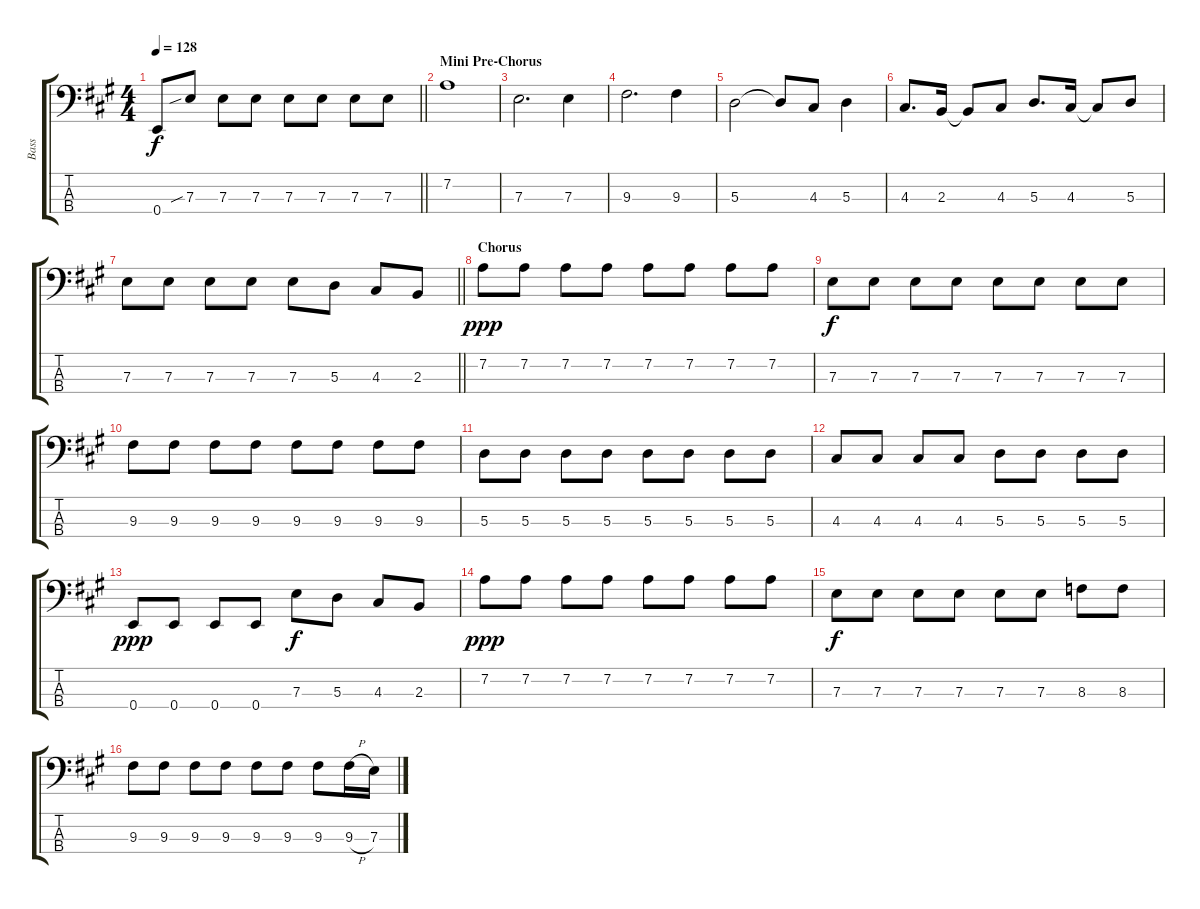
\track ("Bass" "Bass") {instrument electricbassfinger}
\staff {score tabs}
\tuning (G2 D2 A1 E1) {hide}
\ts (4 4)
\tempo 128
\clef f4
\barLineRight lightlight
\ks a
0.4.8{dy f} 7.3{sib}.8 7.3.8 7.3.8 7.3.8 7.3.8 7.3.8 7.3.8 |
\section ("" "Mini Pre-Chorus")
7.2.1 |
7.3.2{d} 7.3.4 |
9.3.2{d} 9.3.4 |
5.3.2 5.3{t}.8 4.3.8 5.3.4 |
4.3.8{d} 2.3.16 2.3{t}.8 4.3.8 5.3.8{d} 4.3.16 4.3{t}.8 5.3.8 |
\barLineRight lightlight
7.3.8 7.3.8 7.3.8 7.3.8 7.3.8 5.3.8 4.3.8 2.3.8 |
\section ("" "Chorus")
7.2.8{dy ppp} 7.2.8 7.2.8 7.2.8 7.2.8 7.2.8 7.2.8 7.2.8 |
7.3.8{dy f} 7.3.8 7.3.8 7.3.8 7.3.8 7.3.8 7.3.8 7.3.8 |
9.3.8 9.3.8 9.3.8 9.3.8 9.3.8 9.3.8 9.3.8 9.3.8 |
5.3.8 5.3.8 5.3.8 5.3.8 5.3.8 5.3.8 5.3.8 5.3.8 |
4.3.8 4.3.8 4.3.8 4.3.8 5.3.8 5.3.8 5.3.8 5.3.8 |
0.4.8{dy ppp} 0.4.8 0.4.8 0.4.8 7.3.8{dy f} 5.3.8 4.3.8 2.3.8 |
7.2.8{dy ppp} 7.2.8 7.2.8 7.2.8 7.2.8 7.2.8 7.2.8 7.2.8 |
7.3.8{dy f} 7.3.8 7.3.8 7.3.8 7.3.8 7.3.8 8.3.8 8.3.8 |
9.3.8 9.3.8 9.3.8 9.3.8 9.3.8 9.3.8 9.3.8 9.3{h}.16 7.3.16
